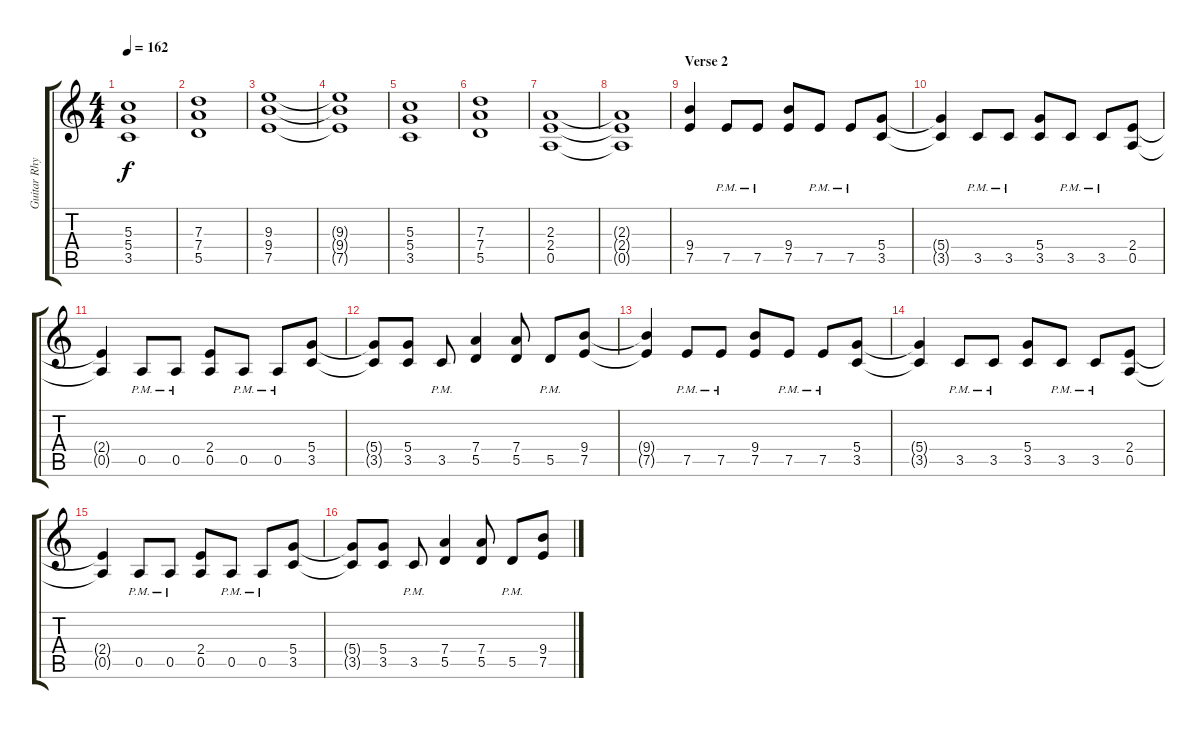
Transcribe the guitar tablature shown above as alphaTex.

\track ("Guitar Rhythm" "Guitar Rhy") {instrument distortionguitar}
\staff {score tabs}
\tuning (E4 B3 G3 D3 A2 E2) {hide}
\ts (4 4)
\tempo 162
\clef g2
\ks c
(5.3 5.4 3.5).1{dy f} |
(7.3 7.4 5.5).1 |
(9.3 9.4 7.5).1 |
(9.3{t} 9.4{t} 7.5{t}).1 |
(5.3 5.4 3.5).1 |
(7.3 7.4 5.5).1 |
(2.3 2.4 0.5).1 |
(2.3{t} 2.4{t} 0.5{t}).1 |
\section ("" "Verse 2")
(9.4 7.5).4 7.5{pm}.8 7.5{pm}.8 (9.4 7.5).8 7.5{pm}.8 7.5{pm}.8 (5.4 3.5).8 |
(5.4{t} 3.5{t}).4 3.5{pm}.8 3.5{pm}.8 (5.4 3.5).8 3.5{pm}.8 3.5{pm}.8 (2.4 0.5).8 |
(2.4{t} 0.5{t}).4 0.5{pm}.8 0.5{pm}.8 (2.4 0.5).8 0.5{pm}.8 0.5{pm}.8 (5.4 3.5).8 |
(5.4{t} 3.5{t}).8 (5.4 3.5).8 3.5{pm}.8 (7.4 5.5).4 (7.4 5.5).8 5.5{pm}.8 (9.4 7.5).8 |
(9.4{t} 7.5{t}).4 7.5{pm}.8 7.5{pm}.8 (9.4 7.5).8 7.5{pm}.8 7.5{pm}.8 (5.4 3.5).8 |
(5.4{t} 3.5{t}).4 3.5{pm}.8 3.5{pm}.8 (5.4 3.5).8 3.5{pm}.8 3.5{pm}.8 (2.4 0.5).8 |
(2.4{t} 0.5{t}).4 0.5{pm}.8 0.5{pm}.8 (2.4 0.5).8 0.5{pm}.8 0.5{pm}.8 (5.4 3.5).8 |
(5.4{t} 3.5{t}).8 (5.4 3.5).8 3.5{pm}.8 (7.4 5.5).4 (7.4 5.5).8 5.5{pm}.8 (9.4 7.5).8
